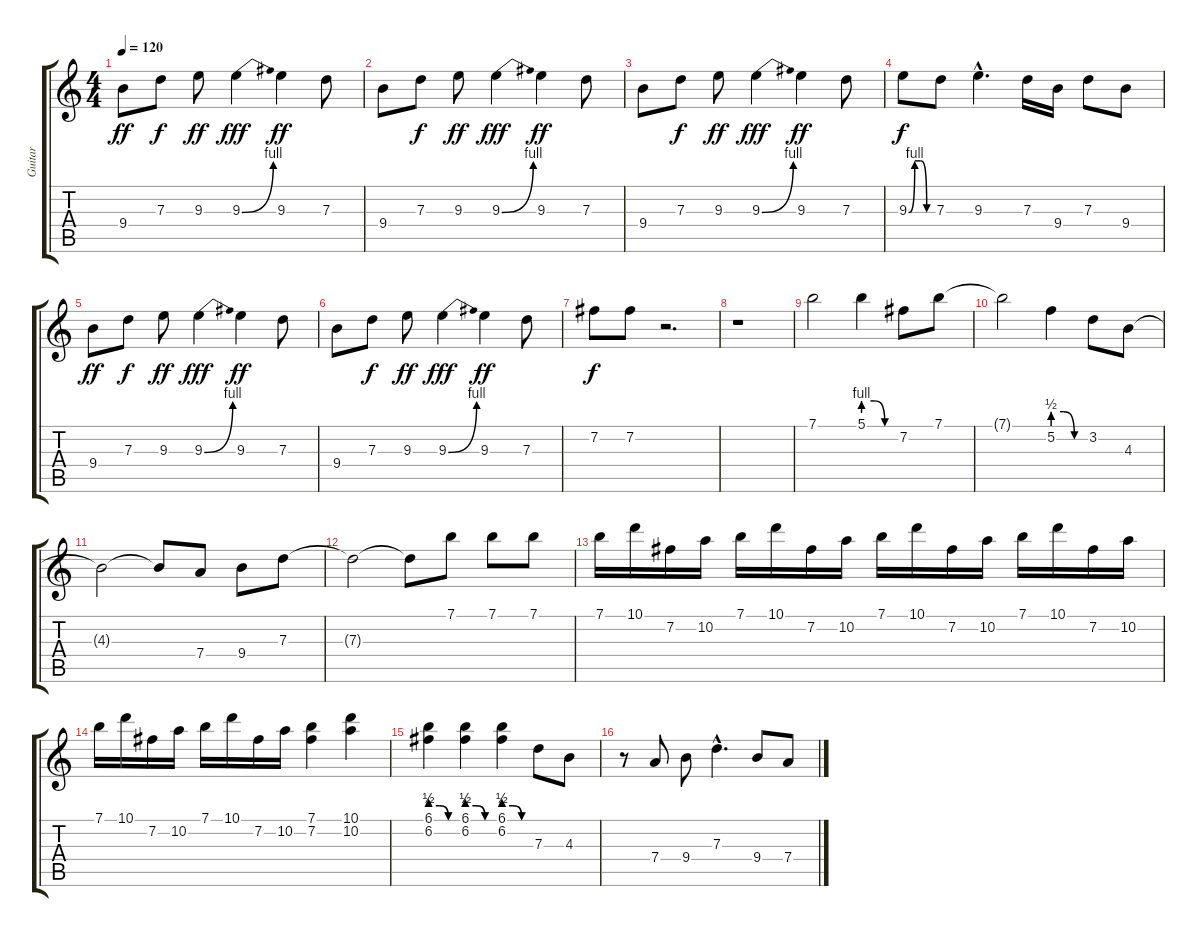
\track ("Guitar" "Guitar") {instrument distortionguitar}
\staff {score tabs}
\tuning (E4 B3 G3 D3 A2 E2) {hide}
\ts (4 4)
\tempo 120
\clef g2
\ks c
9.4.8{dy ff} 7.3.8{dy f} 9.3.8{dy ff} 9.3{be (bend 0 0 60 4)}.4{dy fff} 9.3.4{dy ff} 7.3.8 |
9.4.8 7.3.8{dy f} 9.3.8{dy ff} 9.3{be (bend 0 0 60 4)}.4{dy fff} 9.3.4{dy ff} 7.3.8 |
9.4.8 7.3.8{dy f} 9.3.8{dy ff} 9.3{be (bend 0 0 60 4)}.4{dy fff} 9.3.4{dy ff} 7.3.8 |
9.3{be (custom 0 0 15 4 30 4 45 0 60 0)}.8{dy f} 7.3.8 9.3{hac}.4{d} 7.3.16 9.4.16 7.3.8 9.4.8 |
9.4.8{dy ff} 7.3.8{dy f} 9.3.8{dy ff} 9.3{be (bend 0 0 60 4)}.4{dy fff} 9.3.4{dy ff} 7.3.8 |
9.4.8 7.3.8{dy f} 9.3.8{dy ff} 9.3{be (bend 0 0 60 4)}.4{dy fff} 9.3.4{dy ff} 7.3.8 |
7.2.8{dy f} 7.2.8 r.2{d} |
r.1 |
7.1.2 5.1{be (custom 0 4 20 4 40 0 60 0)}.4 7.2.8 7.1.8 |
7.1{t}.2 5.2{be (custom 0 2 20 2 40 0 60 0)}.4 3.2.8 4.3.8 |
4.3{t}.2 4.3{t}.8 7.4.8 9.4.8 7.3.8 |
7.3{t}.2 7.3{t}.8 7.1.8 7.1.8 7.1.8 |
7.1.16 10.1.16 7.2.16 10.2.16 7.1.16 10.1.16 7.2.16 10.2.16 7.1.16 10.1.16 7.2.16 10.2.16 7.1.16 10.1.16 7.2.16 10.2.16 |
7.1.16 10.1.16 7.2.16 10.2.16 7.1.16 10.1.16 7.2.16 10.2.16 (7.1 7.2).4 (10.1 10.2).4 |
(6.1{be (custom 0 2 20 2 40 0 60 0)} 6.2{be (custom 0 2 20 2 40 0 60 0)}).4 (6.1{be (custom 0 2 20 2 40 0 60 0)} 6.2{be (custom 0 2 20 2 40 0 60 0)}).4 (6.1{be (custom 0 2 20 2 40 0 60 0)} 6.2{be (custom 0 2 20 2 40 0 60 0)}).4 7.3.8 4.3.8 |
r.8 7.4.8 9.4.8 7.3{hac}.4{d} 9.4.8 7.4.8
